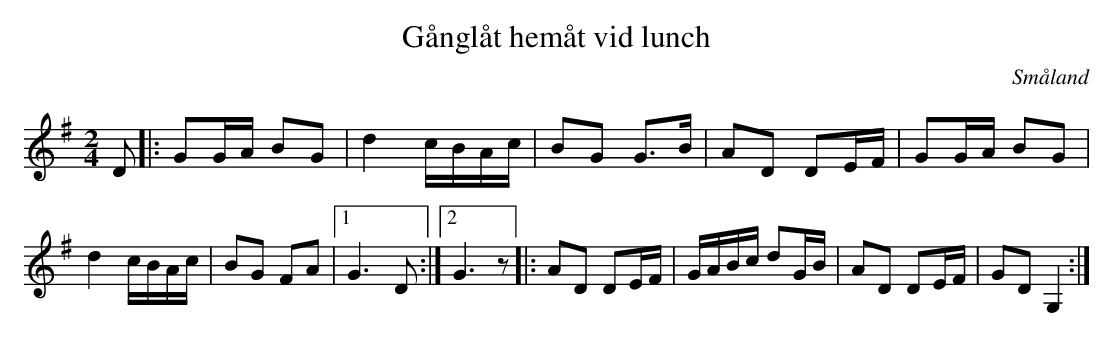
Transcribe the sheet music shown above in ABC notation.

X:1
T:Gånglåt hemåt vid lunch
O:Småland
M:2/4
L:1/8
K:G
D|: GG/2A/2 BG | d2 c/2B/2A/2c/2 | BG G3/2B/2 | AD DE/2F/2 | GG/2A/2 BG | d2 c/2B/2A/2c/2 | BG FA |1 G3 D :|2 G3 z |: AD DE/2F/2 | G/2A/2B/2c/2 dG/2B/2 | AD DE/2F/2 | GD G,2 :|
